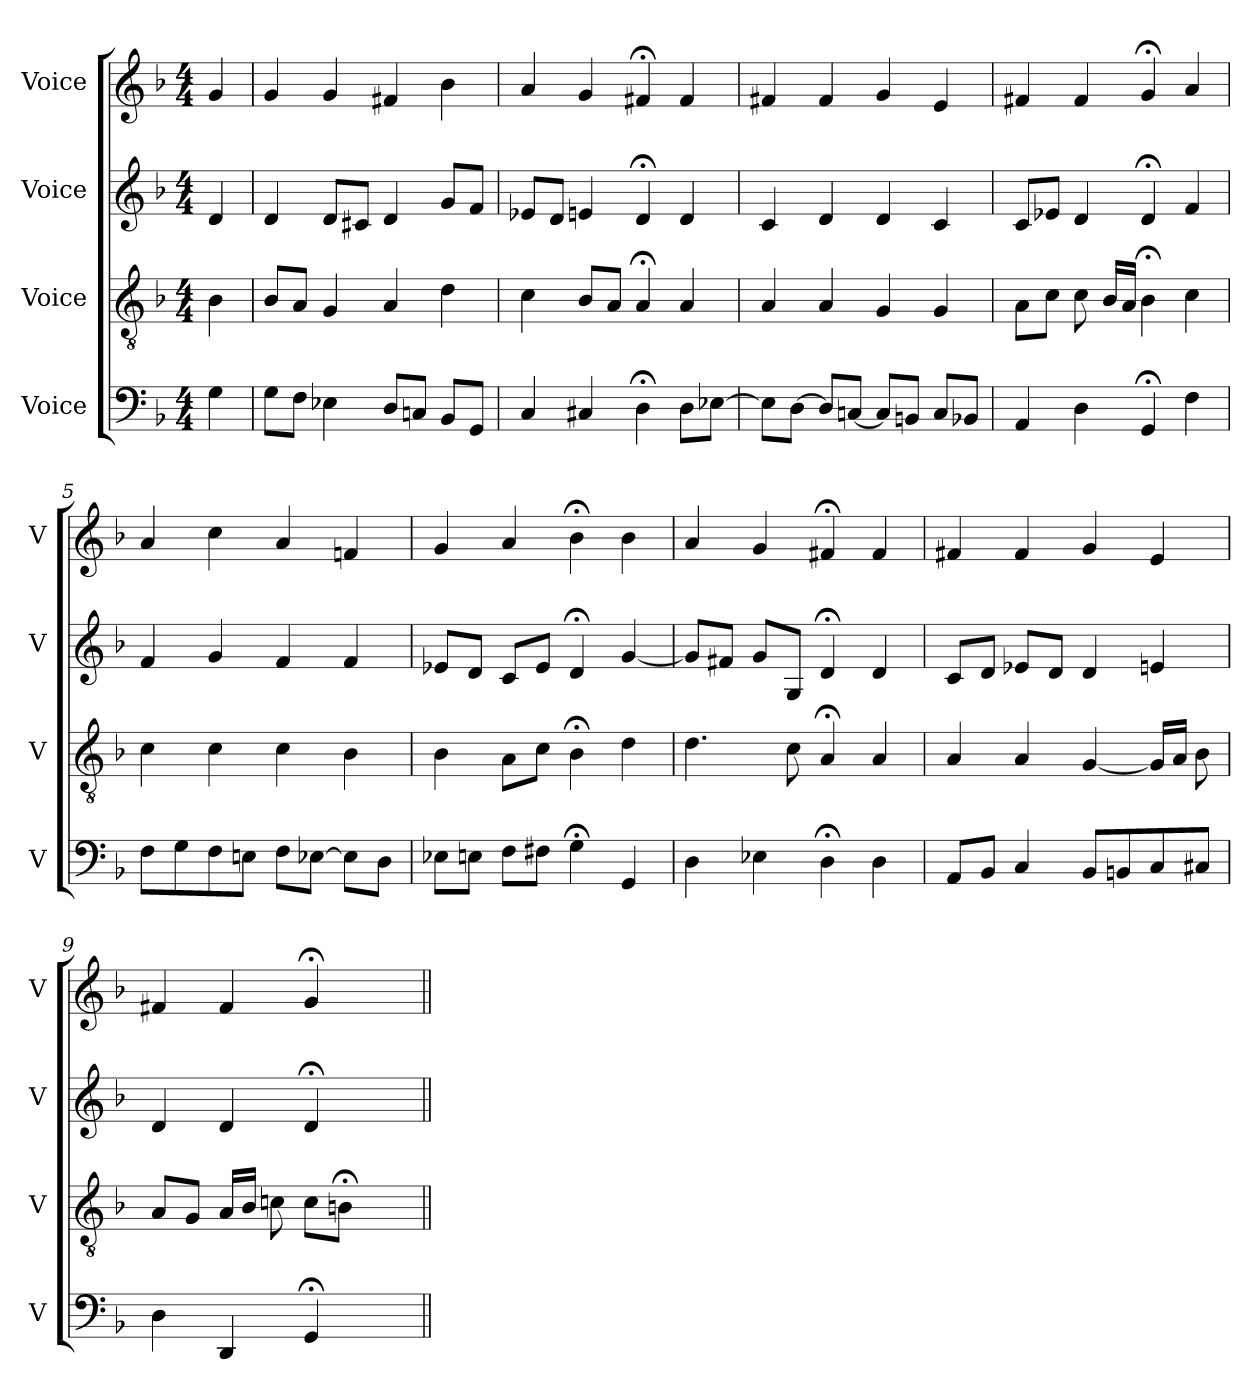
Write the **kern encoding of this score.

**kern	**kern	**kern	**kern
*part4	*part3	*part2	*part1
*staff4	*staff3	*staff2	*staff1
*I"Voice	*I"Voice	*I"Voice	*I"Voice
*I'V	*I'V	*I'V	*I'V
*clefF4	*clefGv2	*clefG2	*clefG2
*k[b-]	*k[b-]	*k[b-]	*k[b-]
*M4/4	*M4/4	*M4/4	*M4/4
*MM100	*MM100	*MM100	*MM100
=	=	=	=
4G\	4B-\	4d/	4g/
=1	=1	=1	=1
8G\L	8B-/L	4d/	4g/
8F\J	8A/J	.	.
4E-X\	4G/	8d/L	4g/
.	.	8c#X/J	.
8D/L	4A/	4d/	4f#X/
8Cn/J	.	.	.
8BB-/L	4d\	8g/L	4b-\
8GG/J	.	8f/J	.
=2	=2	=2	=2
4C/	4c\	8e-X/L	4a/
.	.	8d/J	.
4C#X/	8B-/L	4en/	4g/
.	8A/J	.	.
4D;\	4A;/	4d;/	4f#X;/
8D\L	4A/	4d/	4f#/
[8E-X\J	.	.	.
=3	=3	=3	=3
8E-\L]	4A/	4c/	4f#X/
[8D\J	.	.	.
8D/L]	4A/	4d/	4f#/
[8Cn/J	.	.	.
8C/L]	4G/	4d/	4g/
8BBn/J	.	.	.
8C/L	4G/	4c/	4e/
8BB-X/J	.	.	.
!!LO:LB:g=z
=4	=4	=4	=4
4AA/	8A\L	8c/L	4f#X/
.	8c\J	8e-X/J	.
4D\	8c\	4d/	4f#/
.	16B-/LL	.	.
.	16A/JJ	.	.
4GG;/	4B-;\	4d;/	4g;/
4F\	4c\	4f/	4a/
=5	=5	=5	=5
8F\L	4c\	4f/	4a/
8G\	.	.	.
8F\	4c\	4g/	4cc\
8En\J	.	.	.
8F\L	4c\	4f/	4a/
[8E-X\J	.	.	.
8E-\L]	4B-\	4f/	4fn/
8D\J	.	.	.
=6	=6	=6	=6
8E-X\L	4B-\	8e-X/L	4g/
8En\J	.	8d/J	.
8F\L	8A\L	8c/L	4a/
8F#X\J	8c\J	8e-/J	.
4G;\	4B-;\	4d;/	4b-;\
4GG/	4d\	[4g/	4b-\
=7	=7	=7	=7
4D\	4.d\	8g/L]	4a/
.	.	8f#X/J	.
4E-X\	.	8g/L	4g/
.	8c\	8G/J	.
4D;\	4A;/	4d;/	4f#X;/
4D\	4A/	4d/	4f#/
!!LO:LB:g=z
=8	=8	=8	=8
8AA/L	4A/	8c/L	4f#X/
8BB-/J	.	8d/J	.
4C/	4A/	8e-X/L	4f#/
.	.	8d/J	.
8BB-/L	[4G/	4d/	4g/
8BBn/	.	.	.
8C/	16G/LL]	4en/	4e/
.	16A/JJ	.	.
8C#X/J	8B-\	.	.
=9	=9	=9	=9
4D\	8A/L	4d/	4f#X/
.	8G/J	.	.
4DD/	16A/LL	4d/	4f#/
.	16B-/JJ	.	.
.	8cn\	.	.
4GG;/	8c\L	4d;/	4g;/
.	8Bn;\J	.	.
4ryy	4ryy	4ryy	4ryy
=||	=||	=||	=||
*-	*-	*-	*-
